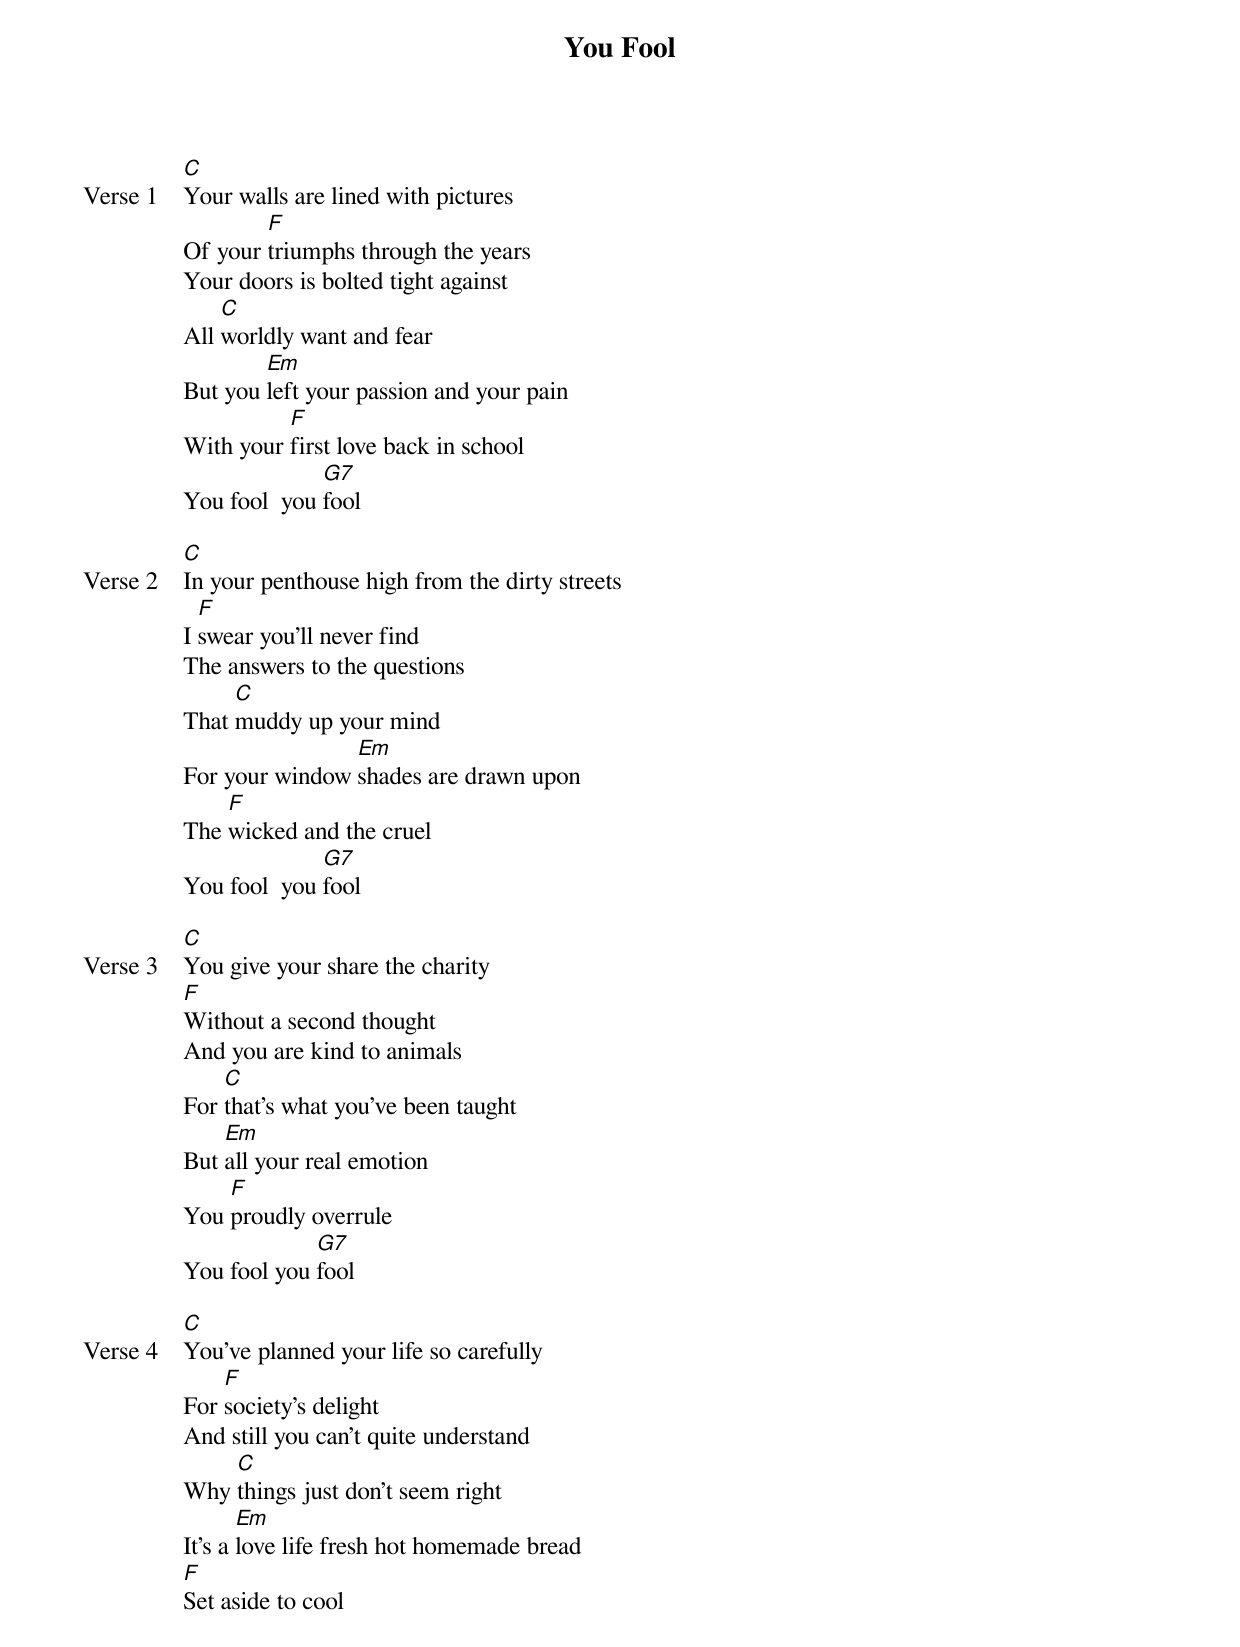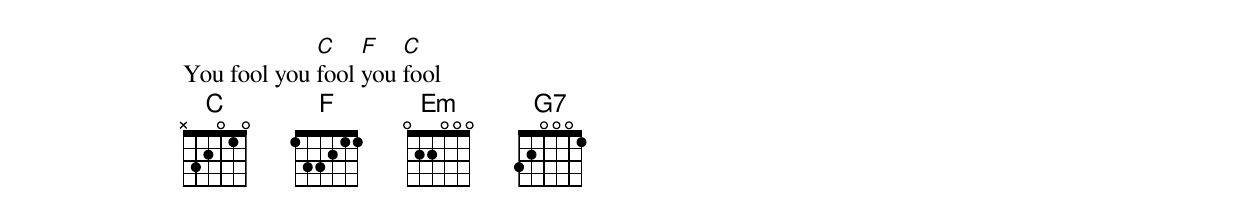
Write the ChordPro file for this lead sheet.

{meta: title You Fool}
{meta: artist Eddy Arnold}
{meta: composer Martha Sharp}

{start_of_verse: Verse 1}
[C]Your walls are lined with pictures
Of your [F]triumphs through the years
Your doors is bolted tight against
All [C]worldly want and fear
But you [Em]left your passion and your pain
With your [F]first love back in school
You fool  you [G7]fool
{end_of_verse}

{start_of_verse: Verse 2}
[C]In your penthouse high from the dirty streets
I [F]swear you'll never find
The answers to the questions
That [C]muddy up your mind
For your window [Em]shades are drawn upon
The [F]wicked and the cruel
You fool  you [G7]fool
{end_of_verse}

{start_of_verse: Verse 3}
[C]You give your share the charity
[F]Without a second thought
And you are kind to animals
For [C]that's what you've been taught
But [Em]all your real emotion
You [F]proudly overrule
You fool you [G7]fool
{end_of_verse}

{start_of_verse: Verse 4}
[C]You've planned your life so carefully
For [F]society's delight
And still you can't quite understand
Why [C]things just don't seem right
It's a [Em]love life fresh hot homemade bread
[F]Set aside to cool
You fool you [C]fool [F]you [C]fool
{end_of_verse}
